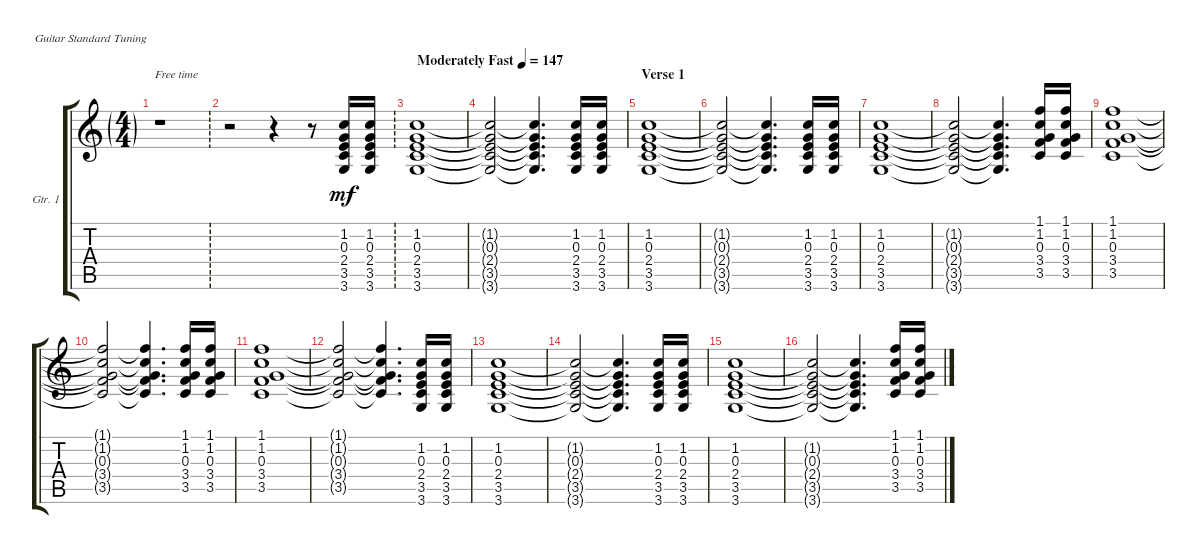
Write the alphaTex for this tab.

\defaultSystemsLayout 4
\bracketExtendMode groupsimilarinstruments
\firstSystemTrackNameOrientation horizontal
\otherSystemsTrackNameOrientation horizontal
\track ("Guitar 1" "Gtr. 1") {instrument distortionguitar}
\staff {score tabs}
\tuning (E4 B3 G3 D3 A2 E2)
\ts (4 4)
\ft
\tempo (60 "Moderately Fast" hide)
\clef g2
\ks c
r.1{dy mf instrument distortionguitar} |
\ft
\tempo (147 0.875 hide)
r.2 r.4 r.8 (1.2 0.3 2.4 3.5 3.6).16 (1.2 0.3 2.4 3.5 3.6).16 |
\tempo (147 "Moderately Fast")
(1.2 0.3 2.4 3.5 3.6).1 |
(1.2{t} 0.3{t} 2.4{t} 3.5{t} 3.6{t}).2 (1.2{t} 0.3{t} 2.4{t} 3.5{t} 3.6{t}).4{d} (1.2 0.3 2.4 3.5 3.6).16 (1.2 0.3 2.4 3.5 3.6).16 |
\section ("" "Verse 1")
(1.2 0.3 2.4 3.5 3.6).1 |
(1.2{t} 0.3{t} 2.4{t} 3.5{t} 3.6{t}).2 (1.2{t} 0.3{t} 2.4{t} 3.5{t} 3.6{t}).4{d} (1.2 0.3 2.4 3.5 3.6).16 (1.2 0.3 2.4 3.5 3.6).16 |
(1.2 0.3 2.4 3.5 3.6).1 |
(1.2{t} 0.3{t} 2.4{t} 3.5{t} 3.6{t}).2 (1.2{t} 0.3{t} 2.4{t} 3.5{t} 3.6{t}).4{d} (1.1 1.2 0.3 3.4 3.5).16 (1.1 1.2 0.3 3.4 3.5).16 |
(3.5 3.4 0.3 1.2 1.1).1 |
(1.1{t} 1.2{t} 0.3{t} 3.4{t} 3.5{t}).2 (1.1{t} 1.2{t} 0.3{t} 3.4{t} 3.5{t}).4{d} (1.1 1.2 0.3 3.4 3.5).16 (1.1 1.2 0.3 3.4 3.5).16 |
(3.5 3.4 0.3 1.2 1.1).1 |
(1.1{t} 1.2{t} 0.3{t} 3.4{t} 3.5{t}).2 (1.1{t} 1.2{t} 0.3{t} 3.4{t} 3.5{t}).4{d} (1.2 0.3 2.4 3.5 3.6).16 (1.2 0.3 2.4 3.5 3.6).16 |
(1.2 0.3 2.4 3.5 3.6).1 |
(1.2{t} 0.3{t} 2.4{t} 3.5{t} 3.6{t}).2 (1.2{t} 0.3{t} 2.4{t} 3.5{t} 3.6{t}).4{d} (1.2 0.3 2.4 3.5 3.6).16 (1.2 0.3 2.4 3.5 3.6).16 |
(1.2 0.3 2.4 3.5 3.6).1 |
(1.2{t} 0.3{t} 2.4{t} 3.5{t} 3.6{t}).2 (1.2{t} 0.3{t} 2.4{t} 3.5{t} 3.6{t}).4{d} (1.1 1.2 0.3 3.4 3.5).16 (1.1 1.2 0.3 3.4 3.5).16
